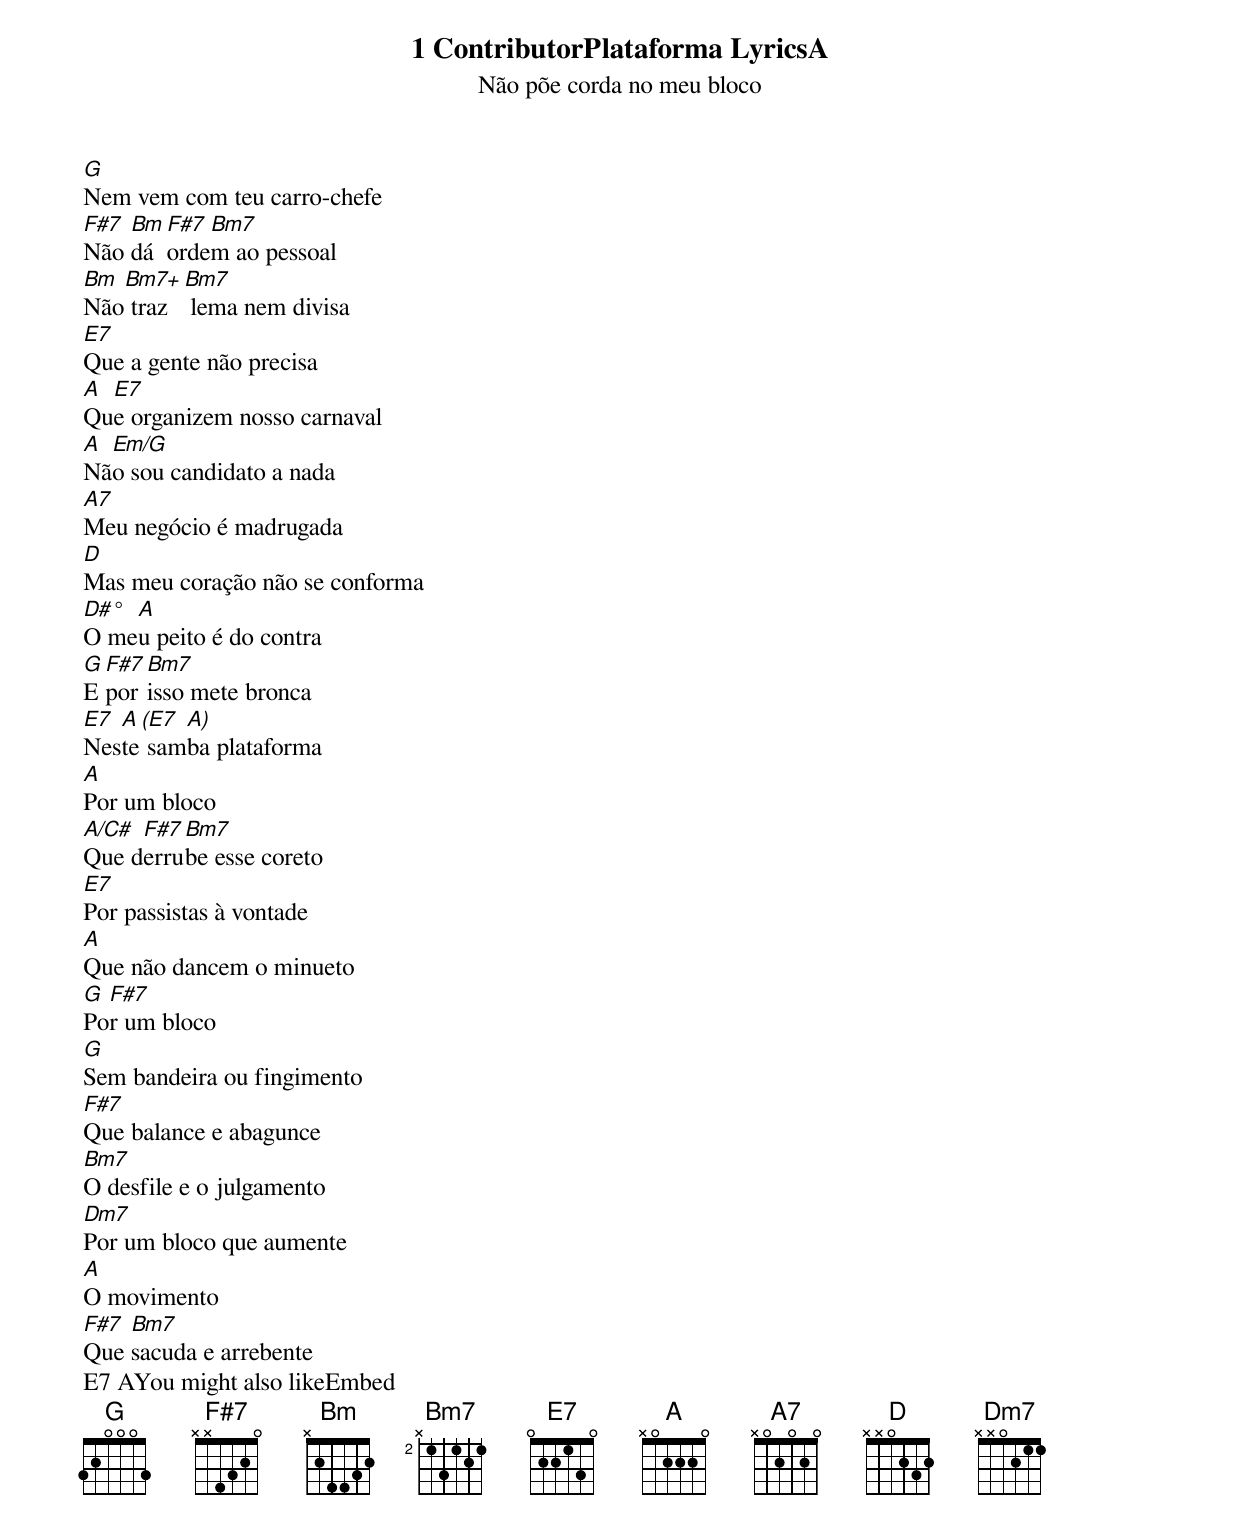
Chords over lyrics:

1 ContributorPlataforma LyricsA
Não põe corda no meu bloco
G
Nem vem com teu carro-chefe
F#7 Bm F#7 Bm7
Não dá ordem ao pessoal
Bm Bm7+ Bm7
Não traz lema nem divisa
E7
Que a gente não precisa
A E7
Que organizem nosso carnaval
A Em/G
Não sou candidato a nada
A7
Meu negócio é madrugada
D
Mas meu coração não se conforma
D#° A
O meu peito é do contra
G F#7 Bm7
E por isso mete bronca
E7 A (E7 A)
Neste samba plataforma
A
Por um bloco
A/C# F#7 Bm7
Que derrube esse coreto
E7
Por passistas à vontade
A
Que não dancem o minueto
G F#7
Por um bloco
G
Sem bandeira ou fingimento
F#7
Que balance e abagunce
Bm7
O desfile e o julgamento
Dm7
Por um bloco que aumente
A
O movimento
F#7 Bm7
Que sacuda e arrebente
E7 AYou might also likeEmbed
